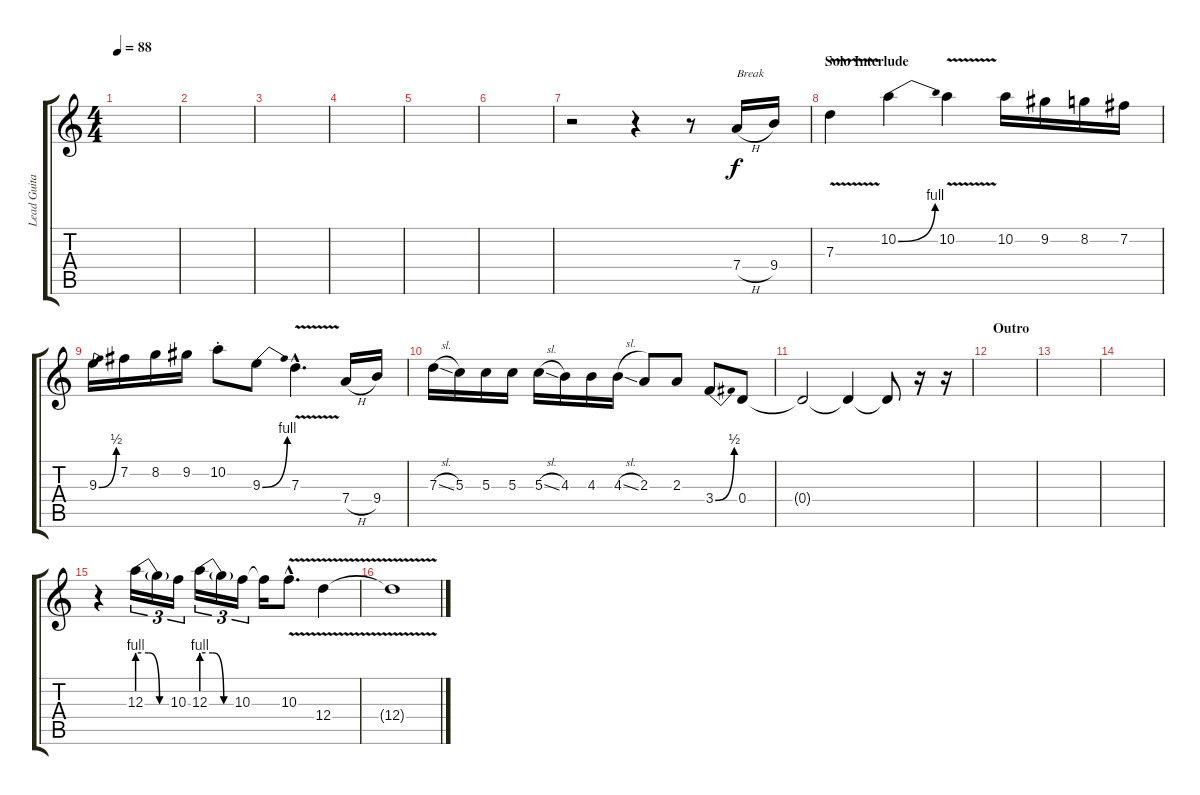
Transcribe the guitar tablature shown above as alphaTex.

\track ("Lead Guitar" "Lead Guita") {instrument overdrivenguitar}
\staff {score tabs}
\tuning (E4 B3 G3 D3 A2 E2) {hide}
\ts (4 4)
\tempo 88
\clef g2
\ks c
|
|
|
|
|
|
r.2 r.4 r.8 7.4{h}.16{txt "Break"} 9.4.16 |
\section ("" "Solo Interlude")
7.3{v}.4 10.2{be (bend 0 0 60 4)}.4 10.2{v}.4 10.2.16 9.2.16 8.2.16 7.2.16 |
9.3{be (bend 0 0 60 2)}.16 7.2.16 8.2.16 9.2.16 10.2{st}.8 9.3{be (bend 0 0 60 4)}.8 7.3{v hac}.4{d} 7.4{h}.16 9.4.16 |
7.3{sl}.16 5.3.16 5.3.16 5.3.16 5.3{sl}.16 4.3.16 4.3.16 4.3{sl}.16 2.3.8 2.3.8 3.4{be (bend 0 0 60 2)}.8 0.4.8 |
0.4{t}.2 0.4{t}.4 0.4{t}.8 r.16 r.16 |
\section ("" "Outro")
|
|
|
r.4 12.3{be (custom 0 4 20 4 40 0 60 0)}.16{tu (3 2)} 12.3{t}.16{tu (3 2)} 10.3.16{tu (3 2)} 12.3{be (custom 0 4 20 4 40 0 60 0)}.16{tu (3 2)} 12.3{t}.16{tu (3 2)} 10.3.16{tu (3 2)} 10.3{t}.16 10.3{v hac}.8{d} 12.4{v}.4 |
12.4{t}.1
